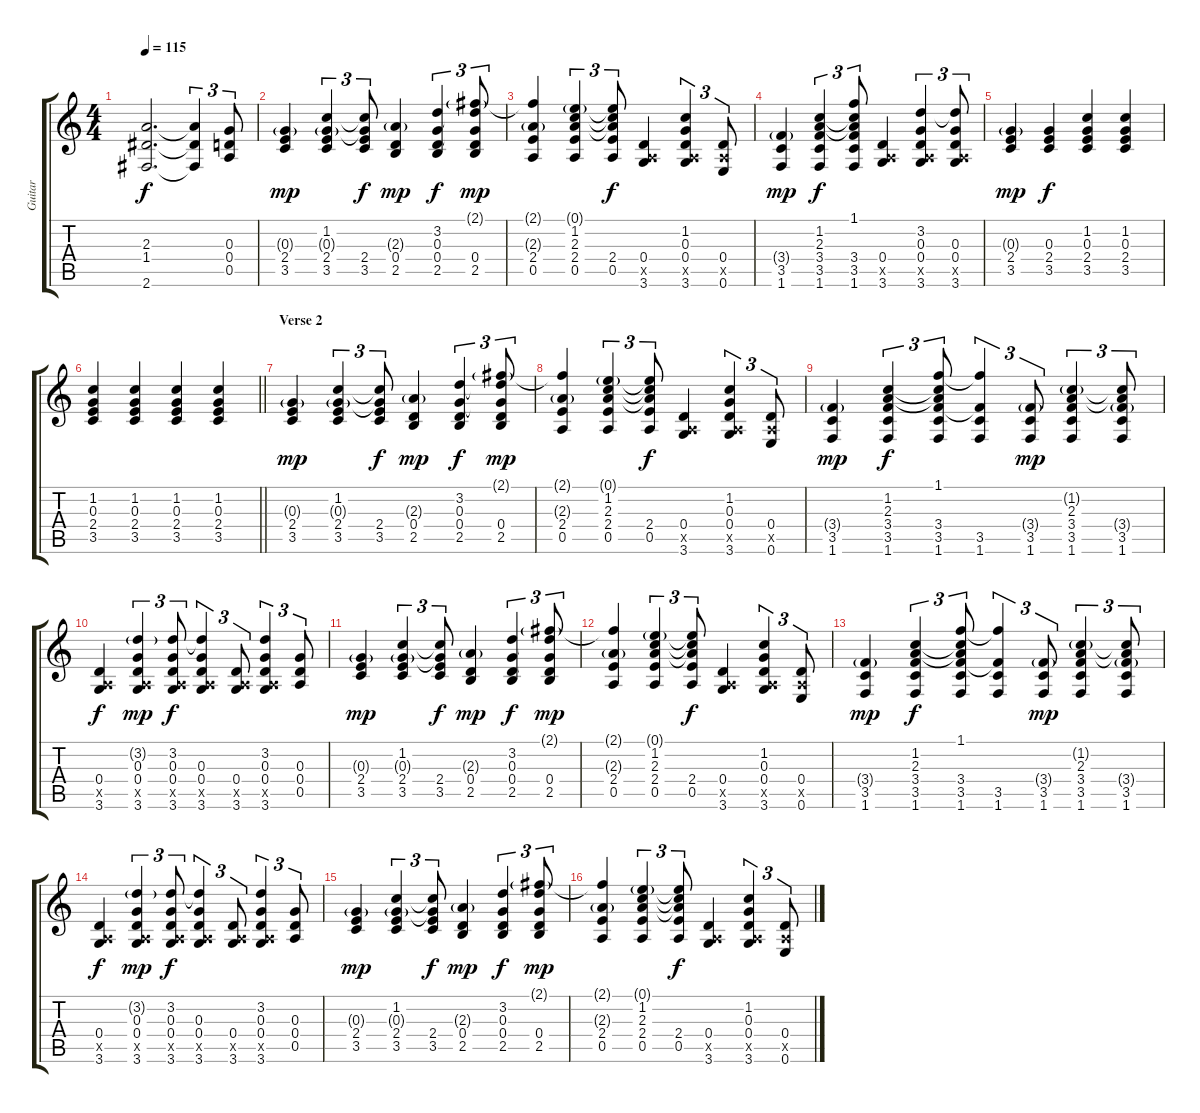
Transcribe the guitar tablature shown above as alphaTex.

\track ("Guitar" "Guitar") {instrument acousticguitarsteel}
\staff {score tabs}
\tuning (E4 B3 G3 D3 A2 E2) {hide}
\ts (4 4)
\tempo 115
\clef g2
\ks c
(2.3 1.4 2.6).2{d dy f} (2.3{t} 1.4{t} 2.6{t}).4{tu (3 2)} (0.3 0.4 0.5).8{tu (3 2)} |
(0.3{g} 2.4 3.5).4{dy mp} (1.2 0.3{g} 2.4 3.5).4{tu (3 2)} (1.2{t} 0.3{t} 2.4 3.5).8{tu (3 2) dy f} (2.3{g} 0.4 2.5).4{dy mp} (3.2 0.3 0.4 2.5).4{tu (3 2) dy f} (2.1{g} 3.2{t} 0.3{t} 0.4 2.5).8{tu (3 2) dy mp} |
(2.1{t} 2.3{g} 2.4 0.5).4 (0.1{g} 1.2 2.3 2.4 0.5).4{tu (3 2)} (0.1{t} 1.2{t} 2.3{t} 2.4 0.5).8{tu (3 2) dy f} (0.4 0.5{x} 3.6).4 (1.2 0.3 0.4 0.5{x} 3.6).4{tu (3 2)} (0.4 0.5{x} 0.6).8{tu (3 2)} |
(3.4{g} 3.5 1.6).4{dy mp} (1.2 2.3 3.4 3.5 1.6).4{tu (3 2) dy f} (1.1 1.2{t} 2.3{t} 3.4 3.5 1.6).8{tu (3 2)} (0.4 0.5{x} 3.6).4 (3.2 0.3 0.4 0.5{x} 3.6).4{tu (3 2)} (3.2{t} 0.3 0.4 0.5{x} 3.6).8{tu (3 2)} |
(0.3{g} 2.4 3.5).4{dy mp} (0.3 2.4 3.5).4{dy f} (1.2 0.3 2.4 3.5).4 (1.2 0.3 2.4 3.5).4 |
\barLineRight lightlight
(1.2 0.3 2.4 3.5).4 (1.2 0.3 2.4 3.5).4 (1.2 0.3 2.4 3.5).4 (1.2 0.3 2.4 3.5).4 |
\section ("" "Verse 2")
(0.3{g} 2.4 3.5).4{dy mp} (1.2 0.3{g} 2.4 3.5).4{tu (3 2)} (1.2{t} 0.3{t} 2.4 3.5).8{tu (3 2) dy f} (2.3{g} 0.4 2.5).4{dy mp} (3.2 0.3 0.4 2.5).4{tu (3 2) dy f} (2.1{g} 3.2{t} 0.3{t} 0.4 2.5).8{tu (3 2) dy mp} |
(2.1{t} 2.3{g} 2.4 0.5).4 (0.1{g} 1.2 2.3 2.4 0.5).4{tu (3 2)} (0.1{t} 1.2{t} 2.3{t} 2.4 0.5).8{tu (3 2) dy f} (0.4 0.5{x} 3.6).4 (1.2 0.3 0.4 0.5{x} 3.6).4{tu (3 2)} (0.4 0.5{x} 0.6).8{tu (3 2)} |
(3.4{g} 3.5 1.6).4{dy mp} (1.2 2.3 3.4 3.5 1.6).4{tu (3 2) dy f} (1.1 1.2{t} 2.3{t} 3.4 3.5 1.6).8{tu (3 2)} (1.1{t} 3.4{t} 3.5 1.6).4{tu (3 2)} (3.4{g} 3.5 1.6).8{tu (3 2) dy mp} (1.2{g} 2.3 3.4 3.5 1.6).4{tu (3 2)} (1.2{t} 2.3{t} 3.4{g} 3.5 1.6).8{tu (3 2)} |
(0.4 0.5{x} 3.6).4{dy f} (3.2{g} 0.3 0.4 0.5{x} 3.6).4{tu (3 2) dy mp} (3.2 0.3 0.4 0.5{x} 3.6).8{tu (3 2) dy f} (3.2{t} 0.3 0.4 0.5{x} 3.6).4{tu (3 2)} (0.4 0.5{x} 3.6).8{tu (3 2)} (3.2 0.3 0.4 0.5{x} 3.6).4{tu (3 2)} (0.3 0.4 0.5).8{tu (3 2)} |
(0.3{g} 2.4 3.5).4{dy mp} (1.2 0.3{g} 2.4 3.5).4{tu (3 2)} (1.2{t} 0.3{t} 2.4 3.5).8{tu (3 2) dy f} (2.3{g} 0.4 2.5).4{dy mp} (3.2 0.3 0.4 2.5).4{tu (3 2) dy f} (2.1{g} 3.2{t} 0.3{t} 0.4 2.5).8{tu (3 2) dy mp} |
(2.1{t} 2.3{g} 2.4 0.5).4 (0.1{g} 1.2 2.3 2.4 0.5).4{tu (3 2)} (0.1{t} 1.2{t} 2.3{t} 2.4 0.5).8{tu (3 2) dy f} (0.4 0.5{x} 3.6).4 (1.2 0.3 0.4 0.5{x} 3.6).4{tu (3 2)} (0.4 0.5{x} 0.6).8{tu (3 2)} |
(3.4{g} 3.5 1.6).4{dy mp} (1.2 2.3 3.4 3.5 1.6).4{tu (3 2) dy f} (1.1 1.2{t} 2.3{t} 3.4 3.5 1.6).8{tu (3 2)} (1.1{t} 3.4{t} 3.5 1.6).4{tu (3 2)} (3.4{g} 3.5 1.6).8{tu (3 2) dy mp} (1.2{g} 2.3 3.4 3.5 1.6).4{tu (3 2)} (1.2{t} 2.3{t} 3.4{g} 3.5 1.6).8{tu (3 2)} |
(0.4 0.5{x} 3.6).4{dy f} (3.2{g} 0.3 0.4 0.5{x} 3.6).4{tu (3 2) dy mp} (3.2 0.3 0.4 0.5{x} 3.6).8{tu (3 2) dy f} (3.2{t} 0.3 0.4 0.5{x} 3.6).4{tu (3 2)} (0.4 0.5{x} 3.6).8{tu (3 2)} (3.2 0.3 0.4 0.5{x} 3.6).4{tu (3 2)} (0.3 0.4 0.5).8{tu (3 2)} |
(0.3{g} 2.4 3.5).4{dy mp} (1.2 0.3{g} 2.4 3.5).4{tu (3 2)} (1.2{t} 0.3{t} 2.4 3.5).8{tu (3 2) dy f} (2.3{g} 0.4 2.5).4{dy mp} (3.2 0.3 0.4 2.5).4{tu (3 2) dy f} (2.1{g} 3.2{t} 0.3{t} 0.4 2.5).8{tu (3 2) dy mp} |
(2.1{t} 2.3{g} 2.4 0.5).4 (0.1{g} 1.2 2.3 2.4 0.5).4{tu (3 2)} (0.1{t} 1.2{t} 2.3{t} 2.4 0.5).8{tu (3 2) dy f} (0.4 0.5{x} 3.6).4 (1.2 0.3 0.4 0.5{x} 3.6).4{tu (3 2)} (0.4 0.5{x} 0.6).8{tu (3 2)}
